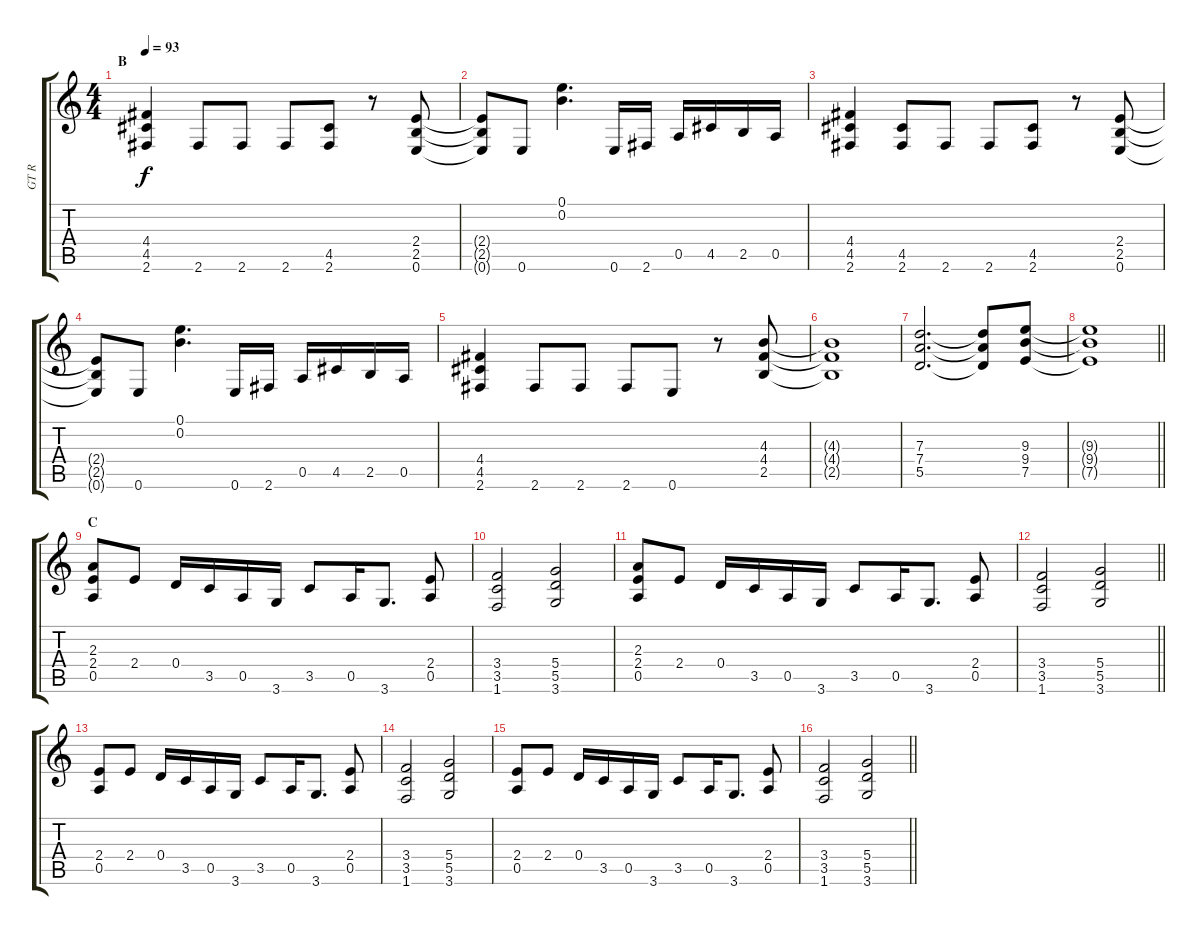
\track ("GT R" "GT R") {instrument distortionguitar}
\staff {score tabs}
\tuning (E4 B3 G3 D3 A2 E2) {hide}
\ts (4 4)
\section ("" "B")
\tempo 93
\clef g2
\ks c
(4.4 4.5 2.6).4{dy f} 2.6.8 2.6.8 2.6.8 (4.5 2.6).8 r.8 (2.4 2.5 0.6).8 |
(2.4{t} 2.5{t} 0.6{t}).8 0.6.8 (0.1 0.2).4{d} 0.6.16 2.6.16 0.5.16 4.5.16 2.5.16 0.5.16 |
(4.4 4.5 2.6).4 (4.5 2.6).8 2.6.8 2.6.8 (4.5 2.6).8 r.8 (2.4 2.5 0.6).8 |
(2.4{t} 2.5{t} 0.6{t}).8 0.6.8 (0.1 0.2).4{d} 0.6.16 2.6.16 0.5.16 4.5.16 2.5.16 0.5.16 |
(4.4 4.5 2.6).4 2.6.8 2.6.8 2.6.8 0.6.8 r.8 (4.3 4.4 2.5).8 |
(4.3{t} 4.4{t} 2.5{t}).1 |
(7.3 7.4 5.5).2{d} (7.3{t} 7.4{t} 5.5{t}).8 (9.3 9.4 7.5).8 |
\barLineRight lightlight
(9.3{t} 9.4{t} 7.5{t}).1 |
\section ("" "C")
(2.3 2.4 0.5).8 2.4.8 0.4.16 3.5.16 0.5.16 3.6.16 3.5.8 0.5.16 3.6.8{d} (2.4 0.5).8 |
(3.4 3.5 1.6).2 (5.4 5.5 3.6).2 |
(2.3 2.4 0.5).8 2.4.8 0.4.16 3.5.16 0.5.16 3.6.16 3.5.8 0.5.16 3.6.8{d} (2.4 0.5).8 |
\barLineRight lightlight
(3.4 3.5 1.6).2 (5.4 5.5 3.6).2 |
(2.4 0.5).8 2.4.8 0.4.16 3.5.16 0.5.16 3.6.16 3.5.8 0.5.16 3.6.8{d} (2.4 0.5).8 |
(3.4 3.5 1.6).2 (5.4 5.5 3.6).2 |
(2.4 0.5).8 2.4.8 0.4.16 3.5.16 0.5.16 3.6.16 3.5.8 0.5.16 3.6.8{d} (2.4 0.5).8 |
\barLineRight lightlight
(3.4 3.5 1.6).2 (5.4 5.5 3.6).2
